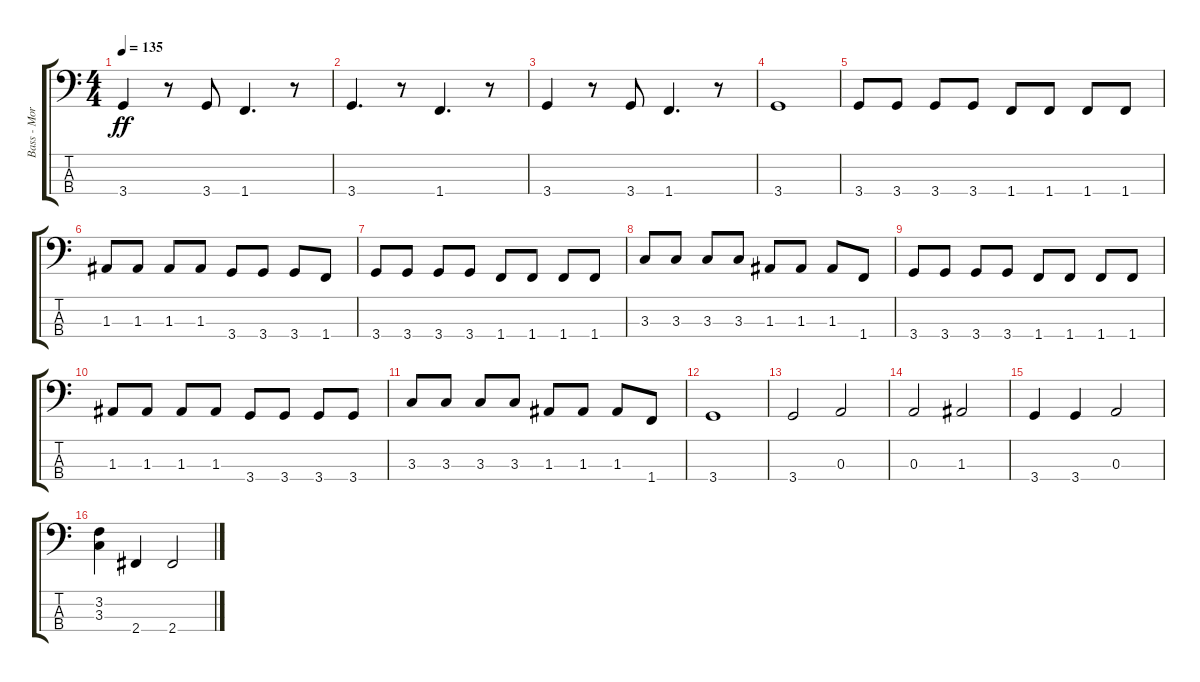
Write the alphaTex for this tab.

\track ("Bass - Morgan Henderson" "Bass - Mor") {instrument electricbassfinger}
\staff {score tabs}
\tuning (G2 D2 A1 E1) {hide}
\ts (4 4)
\tempo 135
\clef f4
\ks c
3.4.4{dy ff} r.8 3.4.8 1.4.4{d} r.8 |
3.4.4{d} r.8 1.4.4{d} r.8 |
3.4.4 r.8 3.4.8 1.4.4{d} r.8 |
3.4.1 |
3.4.8 3.4.8 3.4.8 3.4.8 1.4.8 1.4.8 1.4.8 1.4.8 |
1.3.8 1.3.8 1.3.8 1.3.8 3.4.8 3.4.8 3.4.8 1.4.8 |
3.4.8 3.4.8 3.4.8 3.4.8 1.4.8 1.4.8 1.4.8 1.4.8 |
3.3.8 3.3.8 3.3.8 3.3.8 1.3.8 1.3.8 1.3.8 1.4.8 |
3.4.8 3.4.8 3.4.8 3.4.8 1.4.8 1.4.8 1.4.8 1.4.8 |
1.3.8 1.3.8 1.3.8 1.3.8 3.4.8 3.4.8 3.4.8 3.4.8 |
3.3.8 3.3.8 3.3.8 3.3.8 1.3.8 1.3.8 1.3.8 1.4.8 |
3.4.1 |
3.4.2 0.3.2 |
0.3.2 1.3.2 |
3.4.4 3.4.4 0.3.2 |
(3.2 3.3).4 2.4.4 2.4.2
